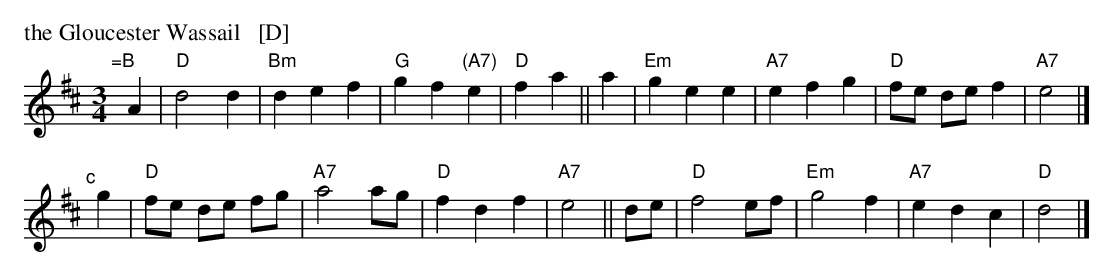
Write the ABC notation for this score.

X:1
P: the Gloucester Wassail   [D]
M: 3/4
L: 1/8
K: D
"=B"[|]\
A2 | "D"d4 d2 | "Bm"d2 e2 f2 | "G"g2 f2 "(A7)"e2 | "D"f2 a2 ||\
a2 | "Em"g2 e2 e2 | "A7"e2 f2 g2 | "D"fe de f2 | "A7"e4 |]
"^c"[|]\
g2 | "D"fe de fg | "A7"a4 ag | "D"f2 d2 f2 | "A7"e4 ||\
de | "D"f4 ef | "Em"g4 f2 | "A7"e2 d2 c2 | "D"d4 |]
